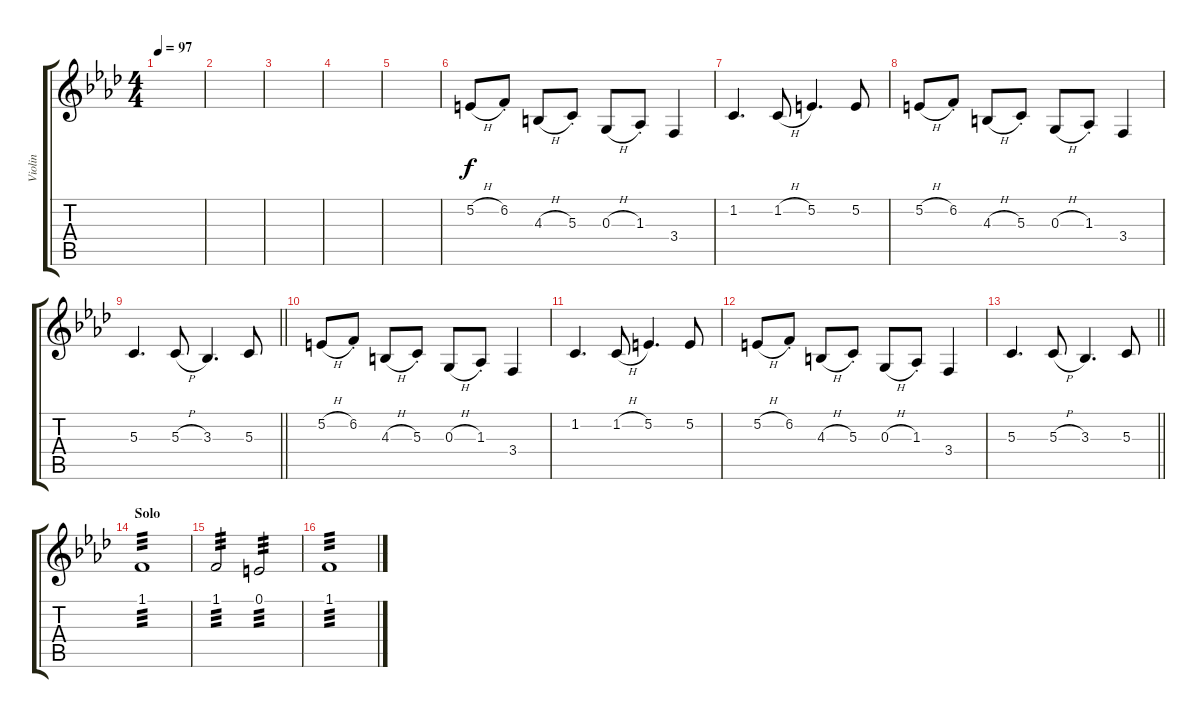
\track ("Violin" "Violin") {instrument violin}
\staff {score tabs}
\tuning (E4 B3 G3 D3 A2 E2) {hide}
\ts (4 4)
\tempo 97
\clef g2
\ks fminor
|
|
|
|
|
5.2{h}.8 6.2{st}.8 4.3{h}.8 5.3{st}.8 0.3{h}.8 1.3{st}.8 3.4.4 |
1.2.4{d} 1.2{h}.8 5.2.4{d} 5.2.8 |
5.2{h}.8 6.2{st}.8 4.3{h}.8 5.3{st}.8 0.3{h}.8 1.3{st}.8 3.4.4 |
\barLineRight lightlight
5.3.4{d} 5.3{h}.8 3.3.4{d} 5.3.8 |
5.2{h}.8 6.2{st}.8 4.3{h}.8 5.3{st}.8 0.3{h}.8 1.3{st}.8 3.4.4 |
1.2.4{d} 1.2{h}.8 5.2.4{d} 5.2.8 |
5.2{h}.8 6.2{st}.8 4.3{h}.8 5.3{st}.8 0.3{h}.8 1.3{st}.8 3.4.4 |
\barLineRight lightlight
5.3.4{d} 5.3{h}.8 3.3.4{d} 5.3.8 |
\section ("" "Solo")
1.1.1{tp 3} |
1.1.2{tp 3} 0.1.2{tp 3} |
1.1.1{tp 3}
